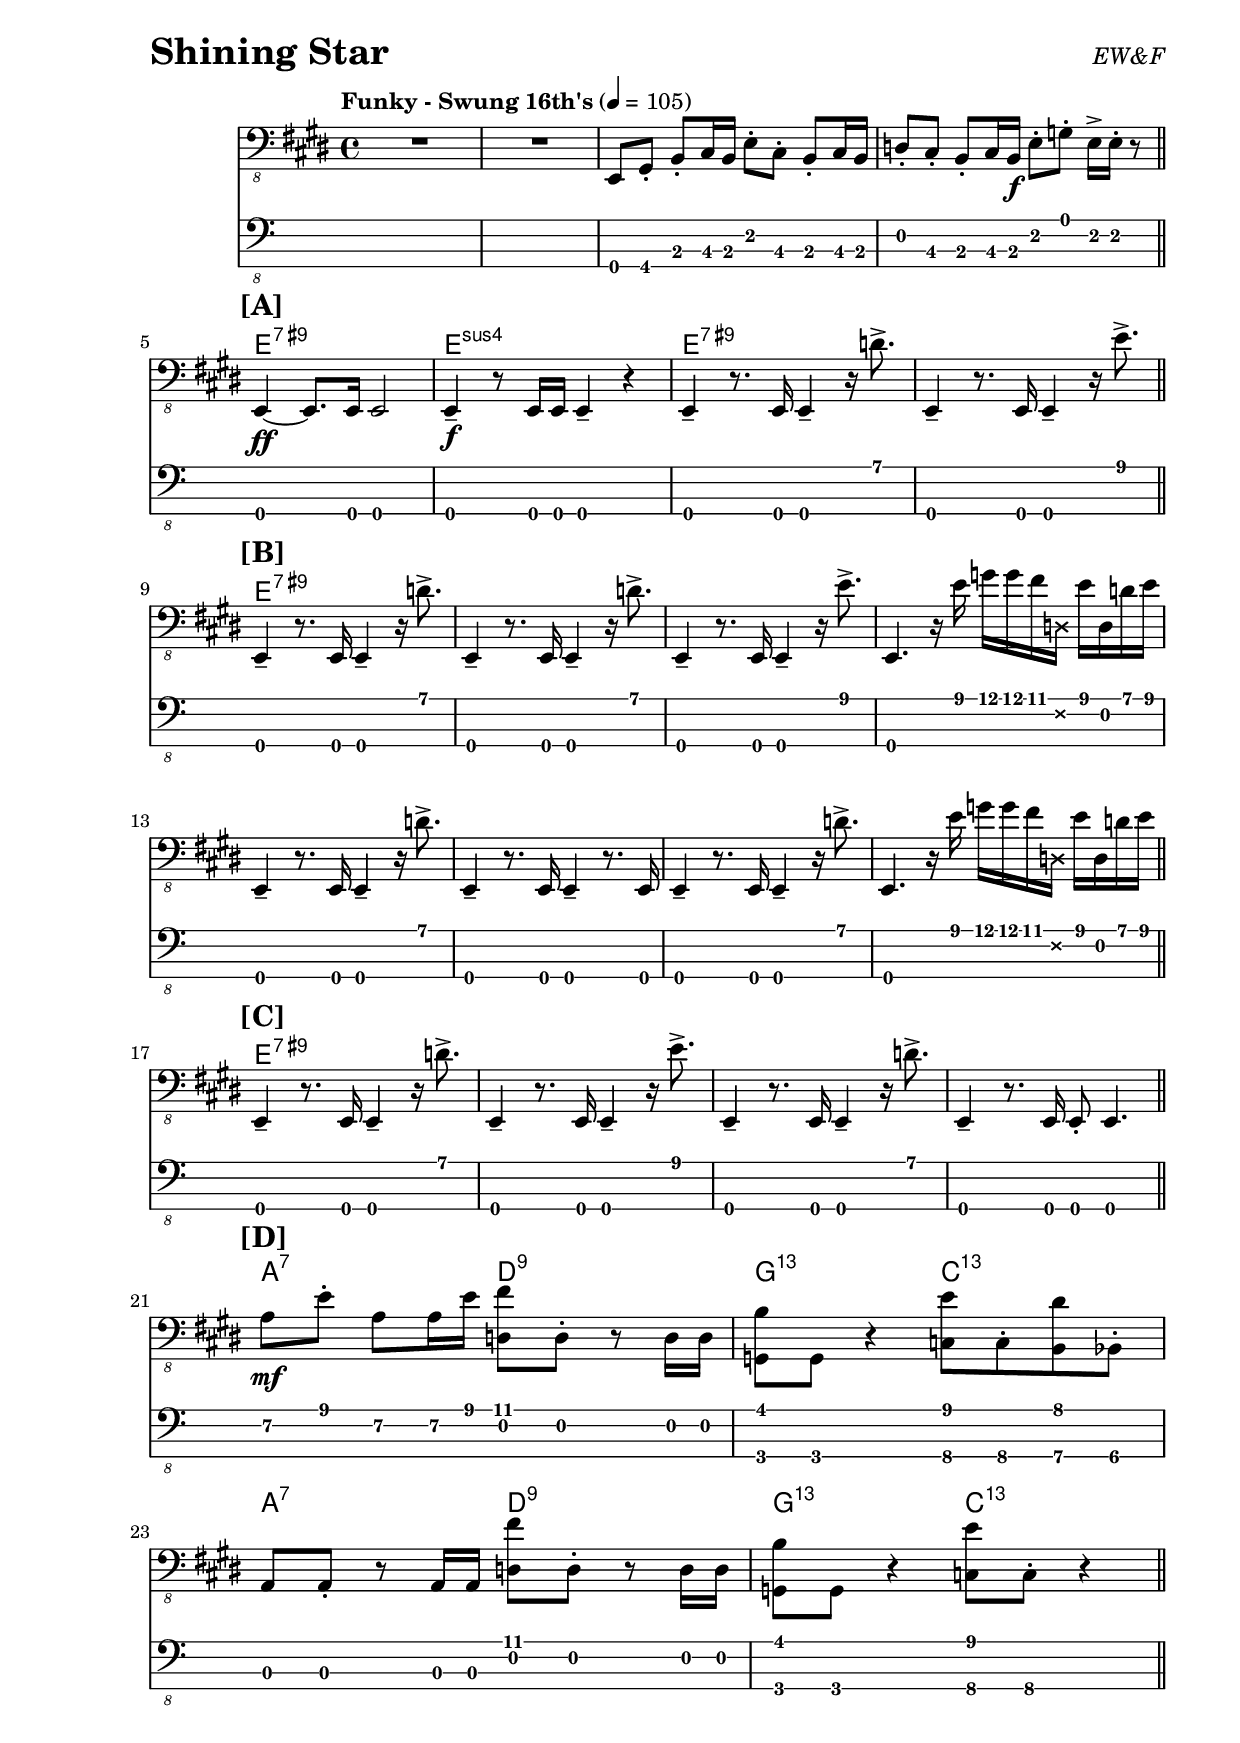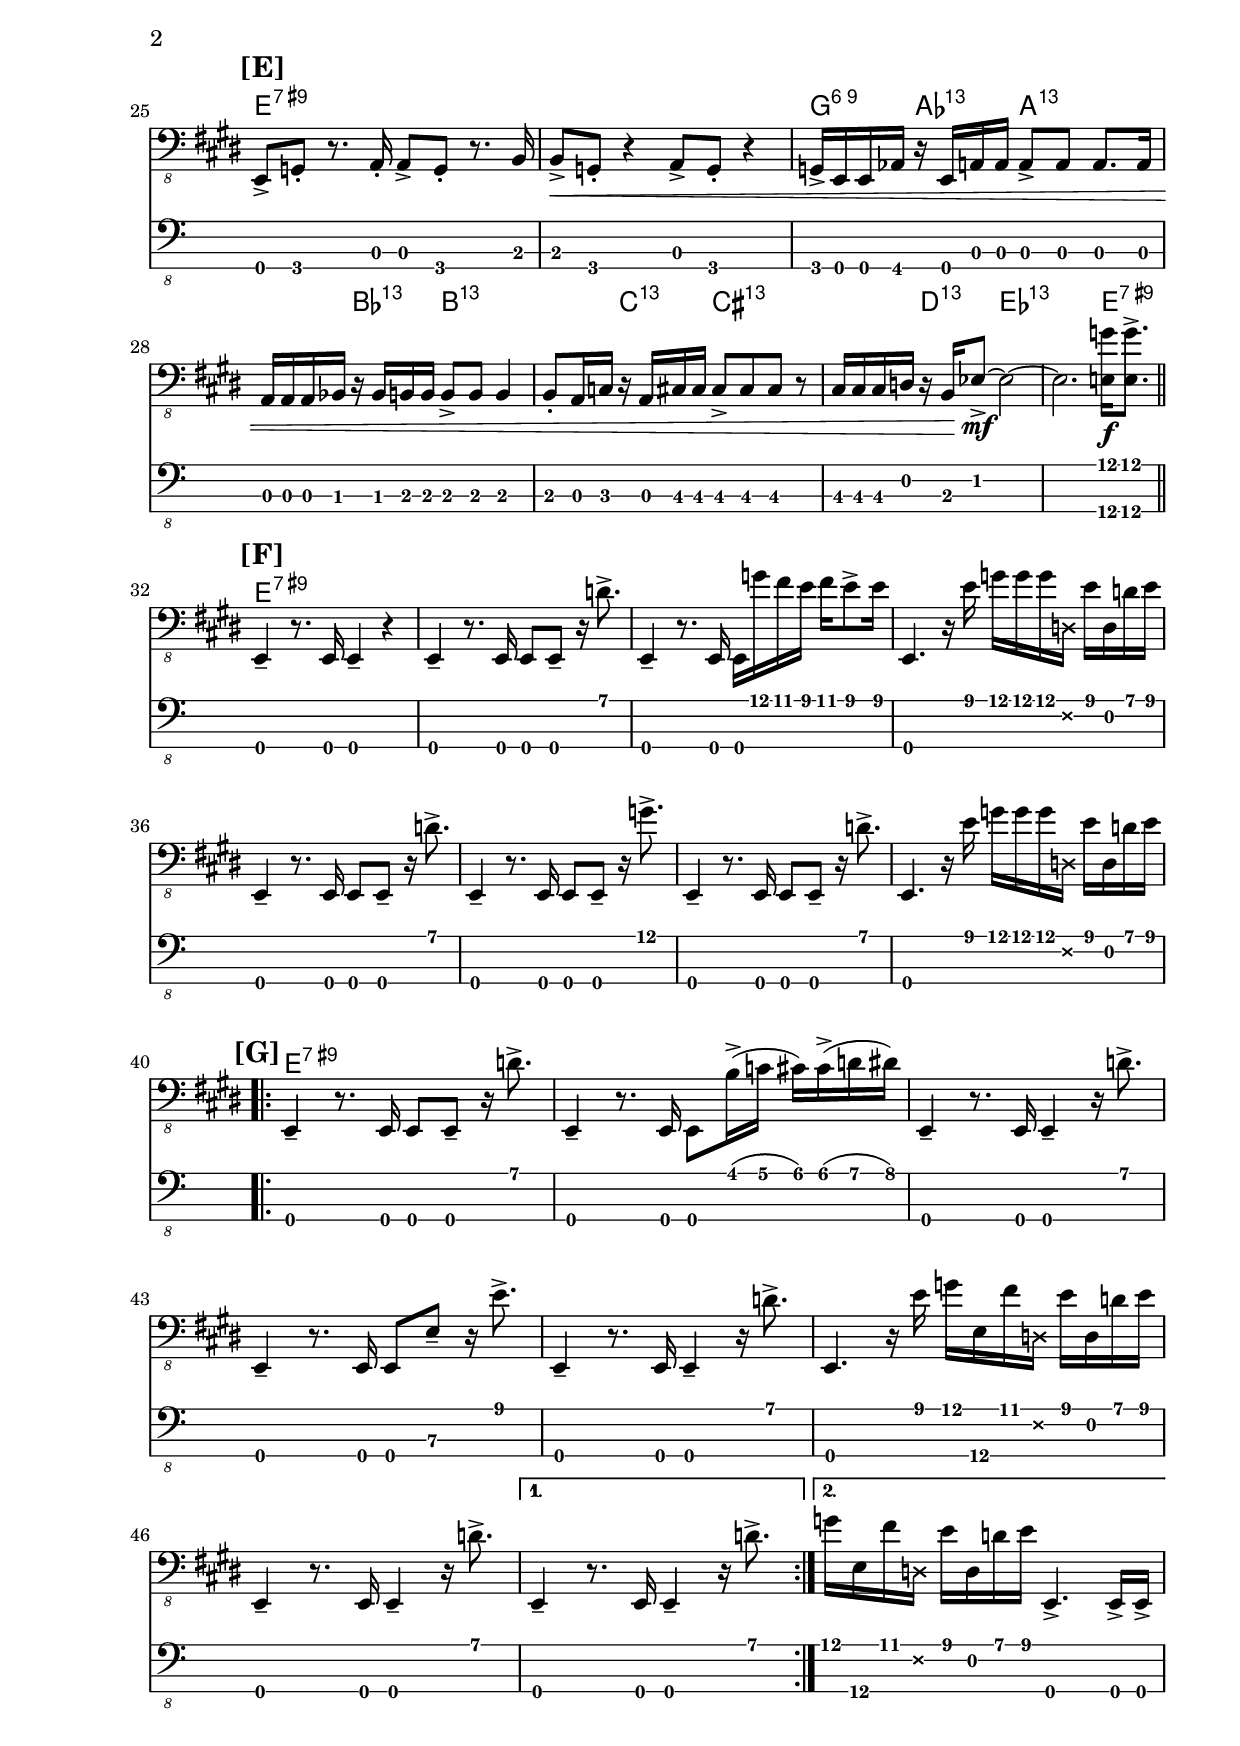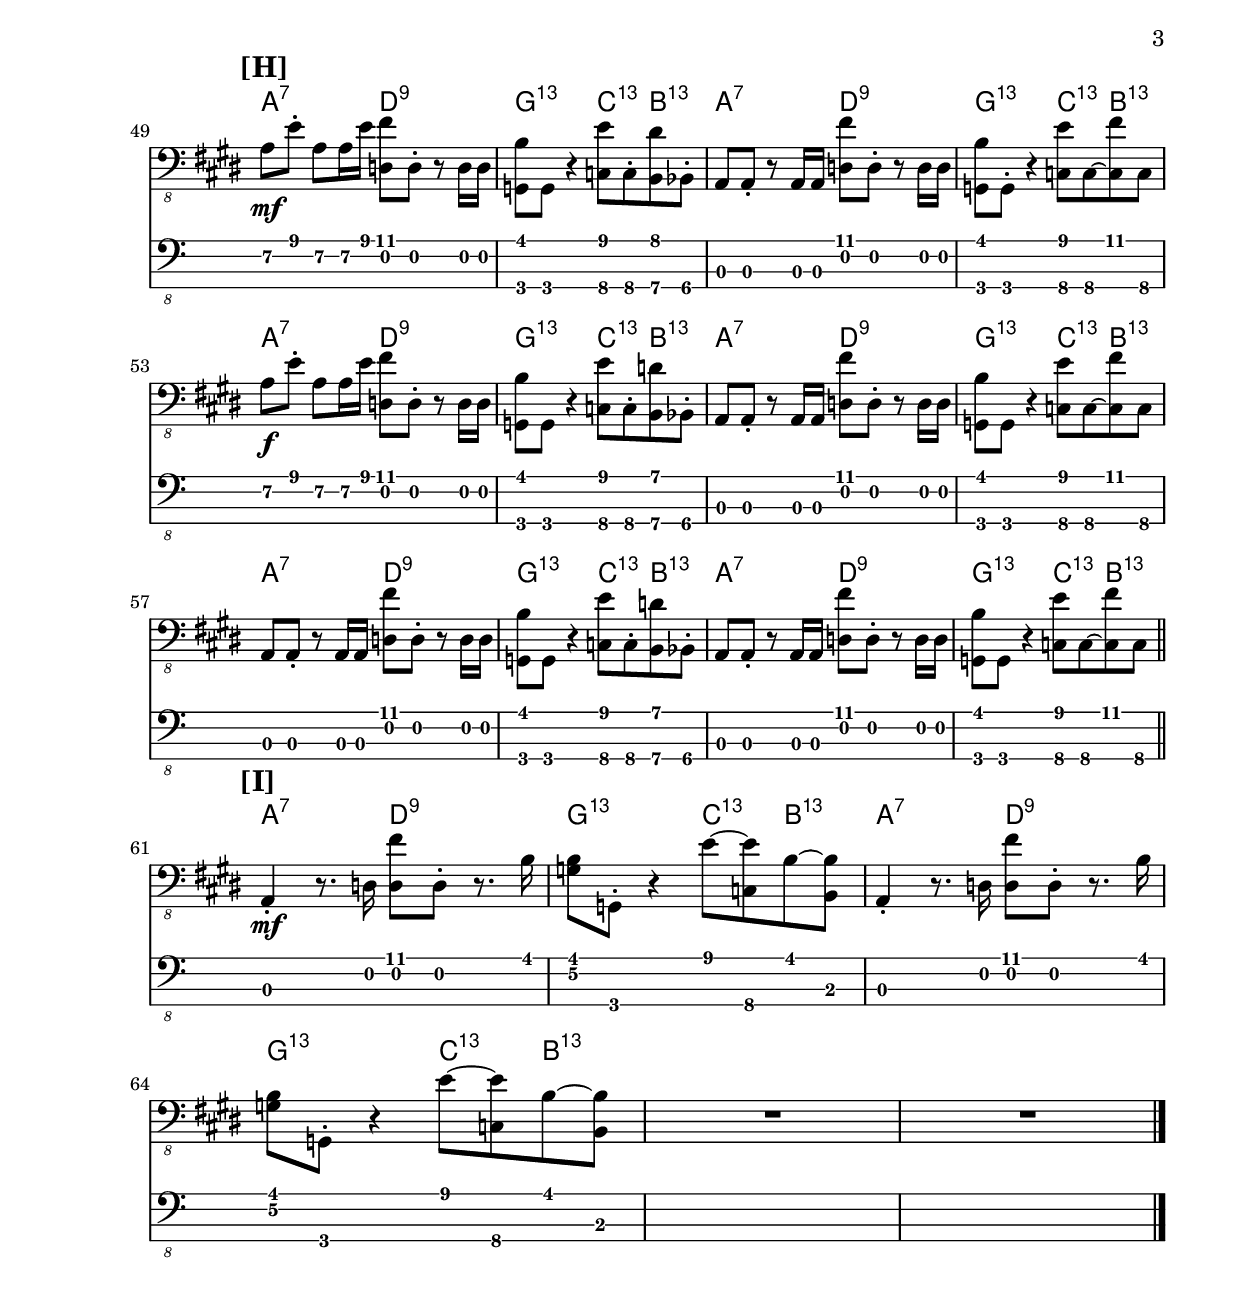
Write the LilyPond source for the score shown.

% LilyBin

\version "2.18.0"
\include "english.ly"

\header {
  piece = \markup { \fontsize #4 \bold "Shining Star" }
  opus = \markup { \italic "EW&F" }
}

\paper { 
  left-margin = 1.0 \in
  right-margin = 0.5 \in
}

mBreak = {
  %% \break
}

cBreak = { \break }

global = {
  \time 4/4
  \tempo "Funky - Swung 16th's" 4 = 105
}

my_notes = \relative c {
  \clef "bass_8"
  \key e \major

  R1 | R1 |
  e,,8 gs8-. b8-. cs16 b16 e8-. cs8-. b8-. cs16 b16 |
  d8-. cs8-. b8-. cs16 b16- \f e8-. g-. e16-> e16-. r8 \bar "||"

  %% 5
  \break
  \mark \markup { \bold { [A] } }
  e,4 \ff ~e8. e16 e2 | 
  e4-- \f r8 e16 [e16] e4-- r4 |
  e4-- r8. e16 e4-- r16 d''8.-> |
  e,,4-- r8. e16 e4-- r16 e''8.-> \bar "||"
  
  %% 9
  \break
  \mark \markup { \bold { [B] } }
  e,,4-- r8. e16 e4-- r16 d''8.-> | 
  e,,4-- r8. e16 e4-- r16 d''8.-> |
  e,,4-- r8. e16 e4-- r16 e''8.-> | 
  e,,4. r16 e''16 g16 g16 fs16 \deadNote d,16 e'16 d,16 d'16 e16 |
  e,,4-- r8. e16 e4-- r16 d''8.-> |
  e,,4-- r8. e16 e4-- r8. e16 |
  e4-- r8. e16 e4-- r16 d''8.-> |
  e,,4. r16 e''16 g16 g16 fs16 \deadNote d,16 e'16 d,16 d'16 e16 \bar "||"

  %% 17
  \break
  \mark \markup { \bold { [C] } }
  e,,4-- r8. e16 e4-- r16 d''8.-> |
  e,,4-- r8. e16 e4-- r16 e''8.-> | 
  e,,4-- r8. e16 e4-- r16 d''8.-> |
  e,,4-- r8. e16 e8-. e4. \bar "||"
  
  %% 21
  \break
  \mark \markup { \bold { [D] } } 
  a'8\2 \mf e'8-. a,8\2 a16\2 e'16 <d, fs'>8 d8-. r8 d16 d16 |
  <g, b'>8 g8 r4 <c e'>8 c-.\4 <b ds'>8 bf8-.\4 |
  
  %% 23
  \break
  a8 a8-. r8 a16 a16 <d fs'>8 d8-. r8 d16 d16 |
  <g, b'>8 g8 r4 <c e'>8 c-.\4 r4 \bar "||"
  
  %% 25
  \break
  \mark \markup { \bold { [E] } } 
  e,8-> g8-. r8. a16-. a8-> g8-. r8. b16 |
  b8-> \< g8-. r4 a8-> g8-. r4 |
  g16-> e16 e16 af16 r16 e16 a16 a16 a8-> a8 a8. a16 |
  a16 a16 a16 bf16 r16 bf16 b16 b16 b8-> b8 b4 | 
  b8-. a16 c16 r16 a16 cs16 cs16 cs8-> cs8 cs8 r8 |
  cs16 cs16 cs16 d16 r16 b16 \! ef8->~ \mf ef2~ |
  
  %% 31
  ef2. <e g'>16 \f <e g'>8.-> \bar "||"
  
  %% 32
  \break
  \mark \markup { \bold { [F] } } 
  e,4-- r8. e16 e4-- r4 |
  e4-- r8. e16 e8 e8-- r16 d''8.-> |
  e,,4-- r8. e16 e16 g''16 fs16 e16 fs16 e8-> e16 |
  e,,4. r16 e''16 g16 g16 g16 \deadNote d,16 e'16 d,16 d'16 e16 |
  e,,4-- r8. e16 e8 e8-- r16 d''8.-> |
  e,,4-- r8. e16 e8 e8-- r16 g''8.-> |
  e,,4-- r8. e16 e8 e8-- r16 d''8.-> |
  e,,4. r16 e''16 g16 g16 g16 \deadNote d,16 e'16 d,16 d'16 e16 | %% \bar "||"
  
  %% 40
  \break
  \mark \markup { \bold { [G] } } 
  \repeat volta 2 { 
    e,,4-- r8. e16 e8 e8-- r16 d''8.-> |
    e,,4-- r8. e16 e8 b''16-> (c16 cs16) cs16-> (d16 ds16) |
    e,,4-- r8. e16 e4-- r16 d''8.-> |
    
    %% 43
    e,,4-- r8. e16 e8 e'8--\3 r16 e'8.-> |
    e,,4-- r8. e16 e4-- r16 d''8.-> |
    e,,4. r16 e''16 g16 e,16\4 fs'16 \deadNote d,16 e'16 d,16 d'16 e16 |
    
    %% 46
    e,,4-- r8. e16 e4-- r16 d''8.-> |
  } \alternative {
    { e,,4-- r8. e16 e4-- r16 d''8.-> | }
    { g16 e,16\4 fs'16 \deadNote d,16 e'16 d,16 d'16 e16 e,,4.-> e16-> e16-> | } %% \bar "||"
  }
  
  %% 49
  \break
  \mark \markup { \bold { [H] } } 
  a'8\2 \mf e'8-. a,8\2 a16\2 e'16 <d, fs'>8 d8-. r8 d16 d16 |
  <g, b'>8 g8 r4 <c e'>8 c8-.\4 <b ds'>8  bf8-.\4 |
  a8 a8-. r8 a16 a16 <d fs'>8 d8-. r8 d16 d16 |
  
  %% 52
  <g, b'>8 g8-. r4 <c e'>8 c8~\4 <c fs'>8 c8\4 |
  \break
  a'8\2 \f e'8-. a,8\2 a16\2 e'16 <d, fs'>8 d8-. r8 d16 d16 |
  <g, b'>8 g8 r4 <c e'>8 c8-.\4 <b d'>8 bf8-.\4 |
  a8 a8-. r8 a16 a16 <d fs'>8 d8-. r8 d16 d16 |
  
  %% 56
  <g, b'>8 g8 r4 <c e'>8 c8~\4 <c fs'>8 c8\4 |
  \break
  a8 a8-. r8 a16 a16 <d fs'>8 d8-. r8 d16 d16 |
  <g, b'>8 g8 r4 <c e'>8 c8-.\4 <b d'>8 bf8-.\4 |
  a8 a8-. r8 a16 a16 <d fs'>8 d8-. r8 d16 d16 |
  
  %% 60
  <g, b'>8 g8 r4 <c e'>8 c8~\4 <c fs'>8 c8\4 \bar "||"
  
  %% 61
  \break
  \mark \markup { \bold { [I] } } 
  a4-. \mf r8. d16 <d fs'>8 d8-. r8. b'16 |
  <g b>8 g,8-. r4 e''8~ <c, e'>8 b'8~ <b b,>8 |   
  
  %% 63
  a,4-. r8. d16 <d fs'>8 d8-. r8. b'16 |
  <g b>8 g,8-. r4 e''8~ <c, e'>8 b'8~ <b b,>8 |
  R1*2 \bar "|."
  
}

my_chords = \chordmode {
  \set majorSevenSymbol = \markup { maj7 }

  s1 | s1 | s1 | s1 |

  %% 5
  e1:7.9+ | e1:sus4 | e1:7.9+ | s1 |
  
  %% 9
  e1:7.9+ | s1 | s1 | s1 | s1 | s1 | s1 | s1 
  
  %% 17
  e1:7.9+ | s1 | s1 | s1 |
  
  %% 21
  a2:7 d2:9 | g2:13.11 c2:13.11 |
  
  %% 23 
  a2:7 d2:9 | g2:13.11 c2:13.11 |

  %% 25
  e1:7.9+ | s1 | g4:6.9 af4:13.11 a2:13.11 |
  
  %% 28
  s4 bf4:13.11 b2:13.11 | s4 c4:13.11 cs2:13.11 | s4 d4:13.11 ef2:13.11 |
  
  %% 31
  s2. e4:7.9+ |

  %% 32
  e1:7.9+ | s1 | s1 | s1 | s1 | s1 | s1 | s1 |
  
  %% 40
  \repeat volta 2 { 
    e1:7.9+ | s1 | s1 | s1 | s1 | s1 | s1 | 
  } \alternative {
    { s1 | }
    { s1 | }
  }

  %% 49 [H]
  a2:7 d2:9 | g2:13.11 c4:13.11 b4:13.11 |
  a2:7 d2:9 | g2:13.11 c4:13.11 b4:13.11 |
  a2:7 d2:9 | g2:13.11 c4:13.11 b4:13.11 |
  a2:7 d2:9 | g2:13.11 c4:13.11 b4:13.11 |
  a2:7 d2:9 | g2:13.11 c4:13.11 b4:13.11 |
  a2:7 d2:9 | g2:13.11 c4:13.11 b4:13.11 |
  
  %% 61 [I]
  a2:7 d2:9 | g2:13.11 c4:13.11 b4:13.11 |
  a2:7 d2:9 | g2:13.11 c4:13.11 b4:13.11 |
  s1 | s1 |  
  
}

ticktock = \drummode {
  \repeat unfold 40 {
    hiwoodblock 4 lowoodblock lowoodblock lowoodblock
  }
  \repeat volta 2 {
    \repeat unfold 7 {
      hiwoodblock 4 lowoodblock lowoodblock lowoodblock
    }
  } \alternative {
    { hiwoodblock 4 lowoodblock lowoodblock lowoodblock }
    { hiwoodblock 4 lowoodblock lowoodblock lowoodblock }
  }
  \repeat unfold 16 {
    hiwoodblock 4 lowoodblock lowoodblock lowoodblock
  }
}

my_music = <<
  \new ChordNames {
    \set ChordNames.midiInstrument = "percussive organ"
    \set ChordNames.midiMaximumVolume = #0.2
    \set chordChanges = ##t
    \global
    \my_chords
  }
  \new Staff {
    \set Staff.midiInstrument = #"electric bass (finger)"
    \set Staff.midiMinimumVolume = #0.7
    \set Staff.midiMaximumVolume = #0.95
    \global
    \my_notes
  }
  \tag #'scoreOnly
  \new TabStaff
    \with { stringTunings = #bass-tuning } 
  { 
    %%\set TabStaff.minimumFret = #3f
    %%\set TabStaff.restrainOpenStrings = ##t
    \global
    \my_notes
  }
  \tag #'midiOnly
  \new DrumStaff = TickTock <<
    \new DrumVoice = "ticktock" {
      \set DrumStaff.instrumentName = "TickTock"
      \set DrumStaff.midiMaximumVolume = #0.7
      \global
      \ticktock
    }
  >>
>>
  
\score {
  \removeWithTag #'midiOnly \my_music
  \layout {
    \context {
      \Score \override StringNumber #'stencil = ##f 
    }
  }
}

\score {
  \removeWithTag #'scoreOnly \unfoldRepeats \my_music
  \midi {}
}
